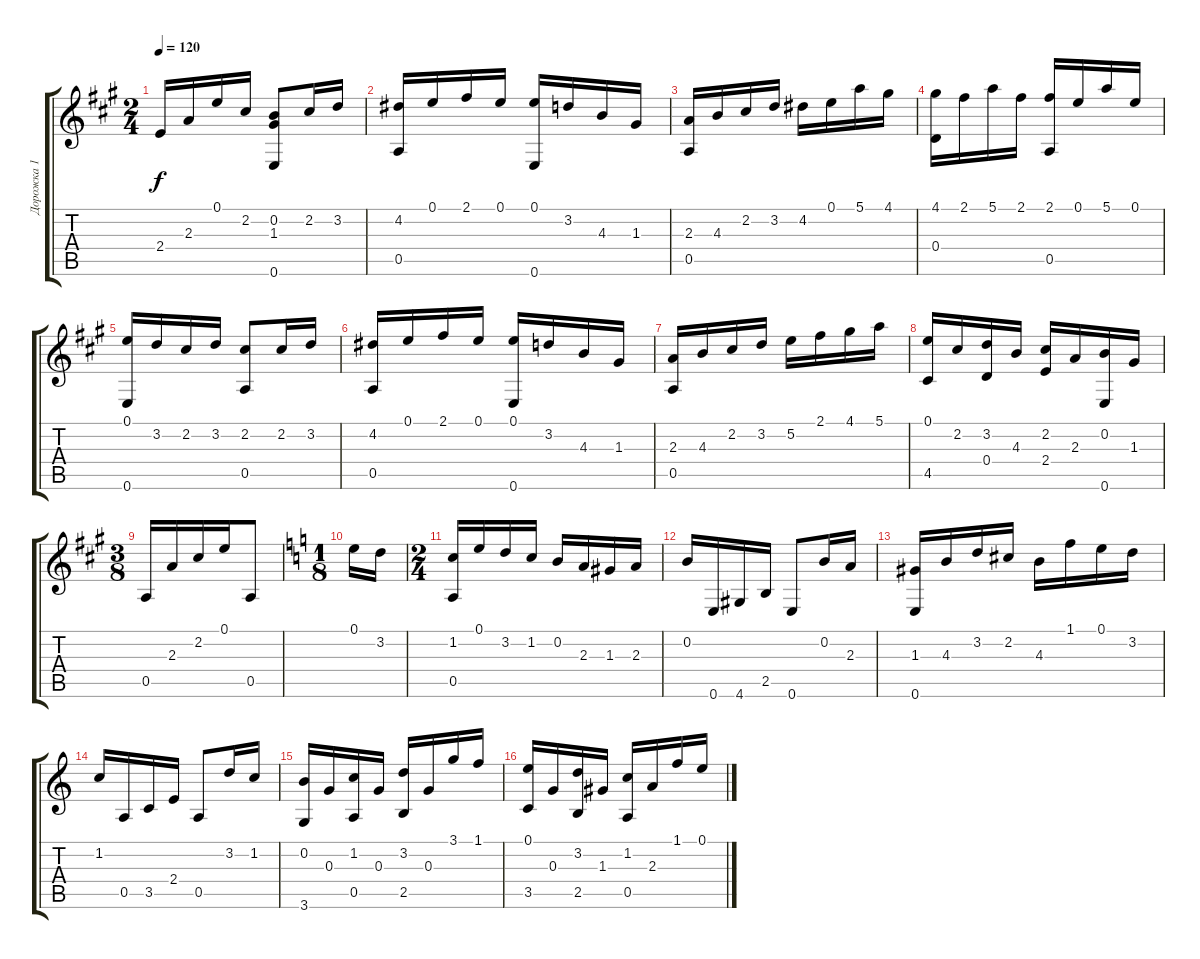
\track ("Дорожка 1" "Дорожка 1") {instrument acousticguitarnylon}
\staff {score tabs}
\tuning (E4 B3 G3 D3 A2 E2) {hide}
\ts (2 4)
\tempo 120
\clef g2
\ks a
2.4.16{dy f} 2.3.16 0.1.16 2.2.16 (0.2 1.3 0.6).8 2.2.16 3.2.16 |
(4.2 0.5).16 0.1.16 2.1.16 0.1.16 (0.1 0.6).16 3.2.16 4.3.16 1.3.16 |
(2.3 0.5).16 4.3.16 2.2.16 3.2.16 4.2.16 0.1.16 5.1.16 4.1.16 |
(4.1 0.4).16 2.1.16 5.1.16 2.1.16 (2.1 0.5).16 0.1.16 5.1.16 0.1.16 |
(0.1 0.6).16 3.2.16 2.2.16 3.2.16 (2.2 0.5).8 2.2.16 3.2.16 |
(4.2 0.5).16 0.1.16 2.1.16 0.1.16 (0.1 0.6).16 3.2.16 4.3.16 1.3.16 |
(2.3 0.5).16 4.3.16 2.2.16 3.2.16 5.2.16 2.1.16 4.1.16 5.1.16 |
(0.1 4.5).16 2.2.16 (3.2 0.4).16 4.3.16 (2.2 2.4).16 2.3.16 (0.2 0.6).16 1.3.16 |
\ts (3 8)
0.5.16 2.3.16 2.2.16 0.1.16 0.5.8 |
\ts (1 8)
\ks c
0.1.16 3.2.16 |
\ts (2 4)
(1.2 0.5).16 0.1.16 3.2.16 1.2.16 0.2.16 2.3.16 1.3.16 2.3.16 |
0.2.16 0.6.16 4.6.16 2.5.16 0.6.8 0.2.16 2.3.16 |
(1.3 0.6).16 4.3.16 3.2.16 2.2.16 4.3.16 1.1.16 0.1.16 3.2.16 |
1.2.16 0.5.16 3.5.16 2.4.16 0.5.8 3.2.16 1.2.16 |
(0.2 3.6).16 0.3.16 (1.2 0.5).16 0.3.16 (3.2 2.5).16 0.3.16 3.1.16 1.1.16 |
(0.1 3.5).16 0.3.16 (3.2 2.5).16 1.3.16 (1.2 0.5).16 2.3.16 1.1.16 0.1.16
